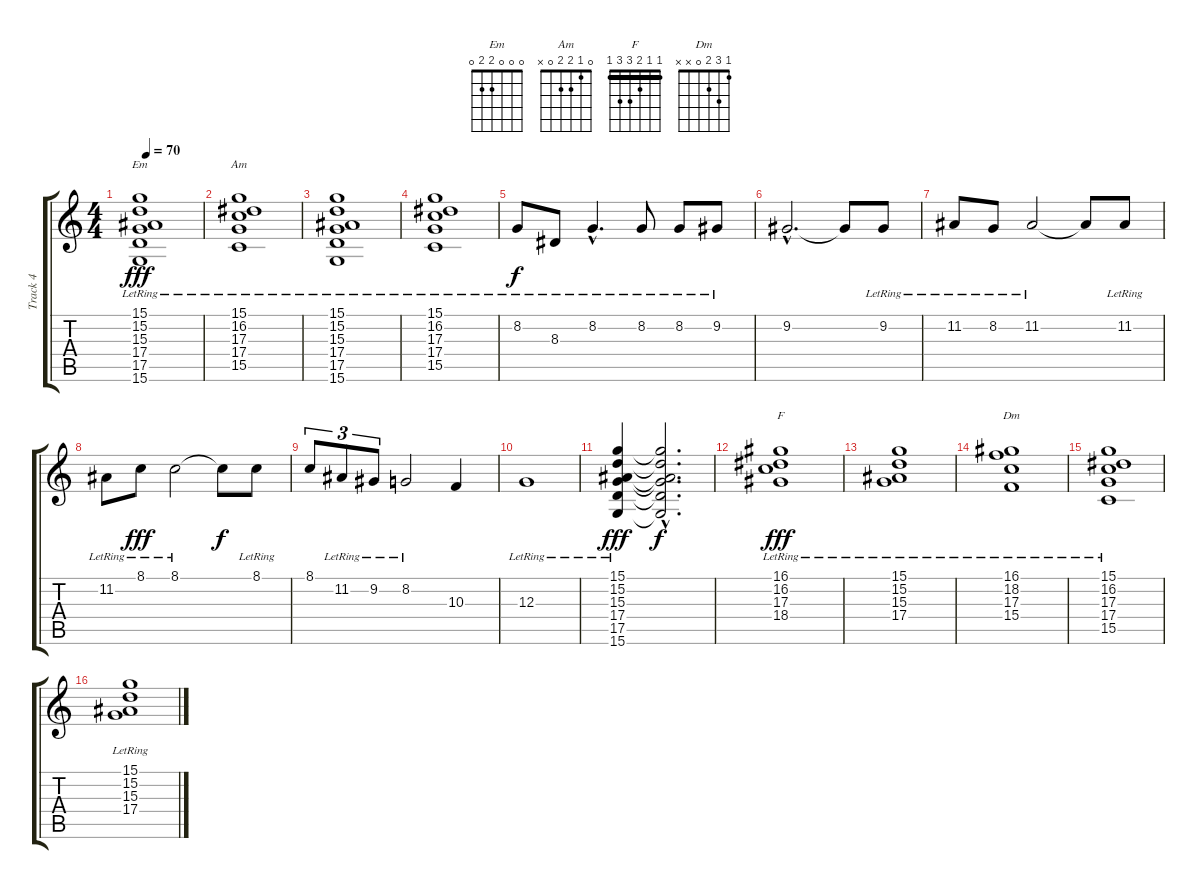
\track ("Track 4" "Track 4") {instrument choiraahs}
\staff {score tabs}
\tuning (E4 B3 G3 D3 A2 E2) {hide}
\chord ("Em" 0 0 0 2 2 0)
\chord ("Am" 0 1 2 2 0 x)
\chord ("F" 1 1 2 3 3 1) {barre 1}
\chord ("Dm" 1 3 2 0 x x)
\ts (4 4)
\tempo 70
\clef g2
\ks c
(15.1 15.2 15.3 17.4 17.5 15.6{lr}).1{ch "Em" dy fff} |
(15.1 16.2 17.3 17.4 15.5{lr}).1{ch "Am"} |
(15.1 15.2 15.3 17.4 17.5 15.6{lr}).1 |
(15.1 16.2 17.3 17.4 15.5{lr}).1{balance 3} |
8.2{lr}.8{dy f balance 8} 8.3{lr}.8 8.2{hac lr}.4{d} 8.2{lr}.8{balance 11} 8.2{lr}.8 9.2{lr}.8{volume 8} |
9.2{hac}.2{d volume 10 balance 5} 9.2{t}.8 9.2{lr}.8{balance 5} |
11.2{lr}.8 8.2{lr}.8 11.2{lr}.2{balance 11} 11.2{t}.8 11.2{lr}.8{balance 6} |
11.2{lr}.8{volume 11 balance 11} 8.1{lr}.8{dy fff} 8.1{lr}.2{volume 10 balance 6} 8.1{t}.8{dy f balance 13} 8.1{lr}.8{volume 11} |
8.1.8{tu (3 2)} 11.2{lr}.8{tu (3 2) balance 5} 9.2{lr}.8{tu (3 2)} 8.2{lr}.2{balance 10} 10.3.4{balance 6} |
12.3{lr}.1{volume 5 balance 12} |
(15.1 15.2 15.3 17.4 17.5 15.6{lr}).4{dy fff volume 4 balance 11} (15.1{hac t} 15.2{hac t} 15.3{hac t} 17.4{hac t} 17.5{hac t} 15.6{hac t}).2{d dy f volume 6} |
(16.1 16.2 17.3 18.4{lr}).1{ch "F" dy fff} |
(15.1 15.2 15.3 17.4{lr}).1 |
(16.1 18.2 17.3 15.4{lr}).1{ch "Dm" balance 8} |
(15.1 16.2 17.3 17.4 15.5{lr}).1 |
(15.1 15.2 15.3 17.4{lr}).1
